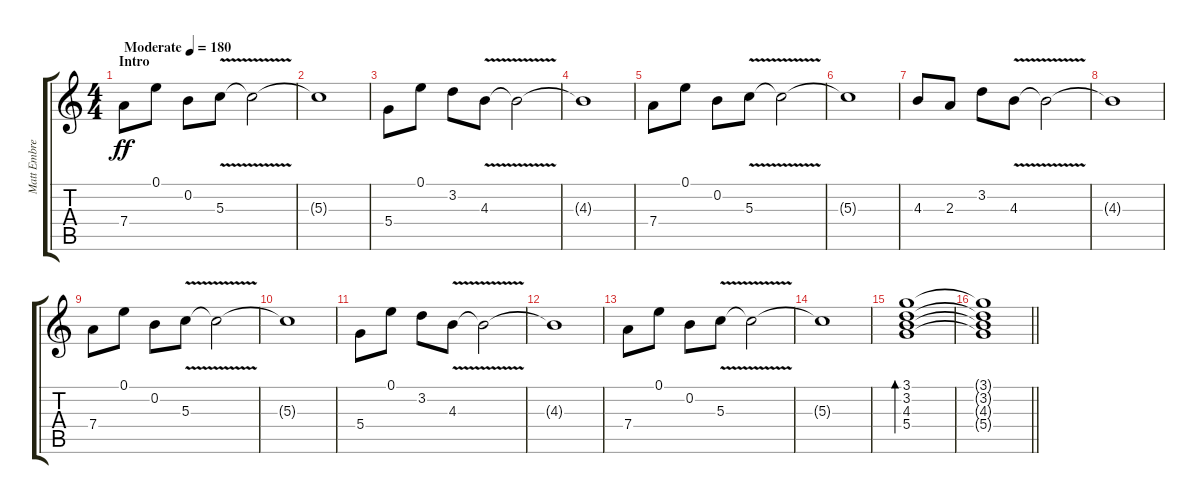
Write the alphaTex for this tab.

\track ("Matt Embree" "Matt Embre") {instrument electricguitarclean}
\staff {score tabs}
\tuning (E4 B3 G3 D3 A2 E2) {hide}
\ts (4 4)
\section ("" "Intro")
\tempo (180 "Moderate")
\clef g2
\ks c
7.4.8{dy ff instrument electricguitarclean} 0.1.8 0.2.8 5.3{v}.8 5.3{t}.2 |
5.3{t}.1 |
5.4.8 0.1.8 3.2.8 4.3{v}.8 4.3{t}.2 |
4.3{t}.1 |
7.4.8 0.1.8 0.2.8 5.3{v}.8 5.3{t}.2 |
5.3{t}.1 |
4.3.8 2.3.8 3.2.8 4.3{v}.8 4.3{t}.2 |
4.3{t}.1 |
7.4.8 0.1.8 0.2.8 5.3{v}.8 5.3{t}.2 |
5.3{t}.1 |
5.4.8 0.1.8 3.2.8 4.3{v}.8 4.3{t}.2 |
4.3{t}.1 |
7.4.8 0.1.8 0.2.8 5.3{v}.8 5.3{t}.2 |
5.3{t}.1 |
(3.1 3.2 4.3 5.4).1{bd 480} |
\barLineRight lightlight
(3.1{t} 3.2{t} 4.3{t} 5.4{t}).1
